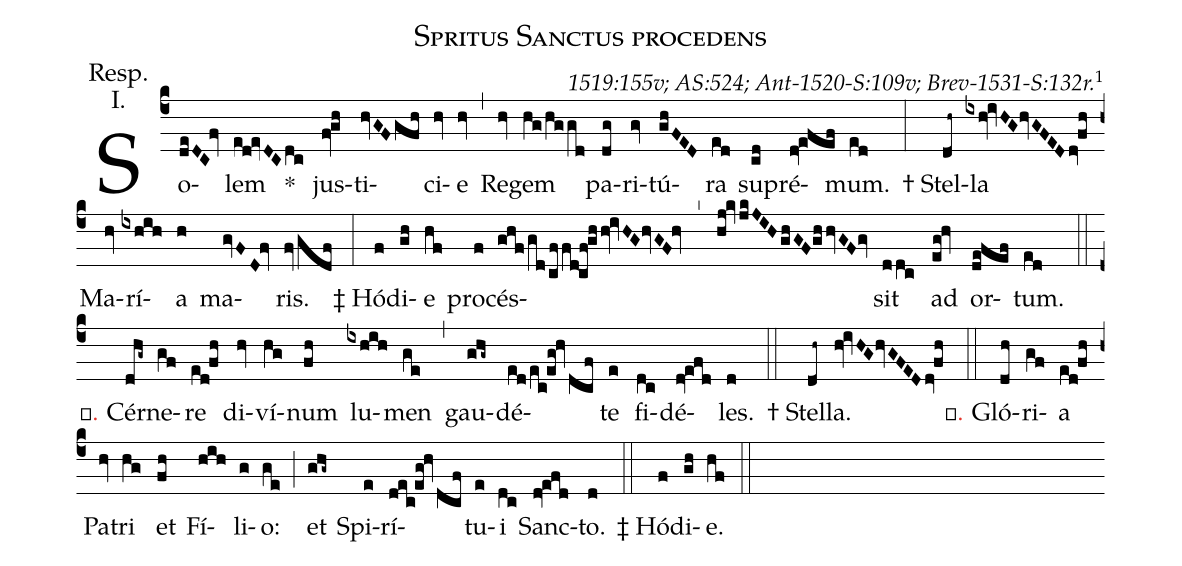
name: Spritus Sanctus procedens;
commentary: 1519:155v; AS:524; Ant-1520-S:109v; Brev-1531-S:132r.\footnote{1519:155v. has no flats. In 1519:155v. `maris' is set GFDFFG.DF.};
annotation: Resp.;
annotation: I.;
%%
(c4) So(deDC!fv)lem(ed!evDCdc) *() jus(fv!gh)ti(hvGFgfh)ci(hv)e(hv) (,)
Re(hv)gem(hg/hggd) pa(dg)ri(gv)tú(ghFED)ra(ed) su(cd)pré(dv!efef)mum.(ed) (:)

†~Stel(dh~)la(ixhv!ivHG/0hvGFEDdv!fh) Ma(hv)rí(ixhih)a(h) ma(gvFD!fv)ris.(fvgdf) (:)

‡~Hó(f)di(gh)e(hf) pro(f)cés(ghf/gd/cffd!cf!ghhv!ivHG/0hvGF!hv^hj!kvjkJIHghGF/0ghhvGF/0gv)sit(ddc) ad(eg!hv) or(de@fef)tum.(ed) (::)

<c>℣.</c> Cér(dhg~)ne(gf)re(ed!fh) di(hv)ví(hg)num(fh) lu(ixhih)men(ge) (,)
gau(ghg~)dé(ed/ec!eg!hvdcf)te(e) fi(dc)dé(dv!efd)les.(d) (::)

†~Stel(dh~)la.(hv!ivHG/0hvGFEDdv!fh) (::)

<c>℣.</c> Gló(dh)ri(gf)a(ed!fh) Pa(hv)tri(hg) et(fh) Fí(hih)li(g)o:(ge) (;)
et(ghg~) Spi(e)rí(dec!eg!hvdcf)tu(e)i(dc) Sanc(dv!efd)to.(d) (::)

‡~Hó(f)di(gh)e.(hf) (::)
